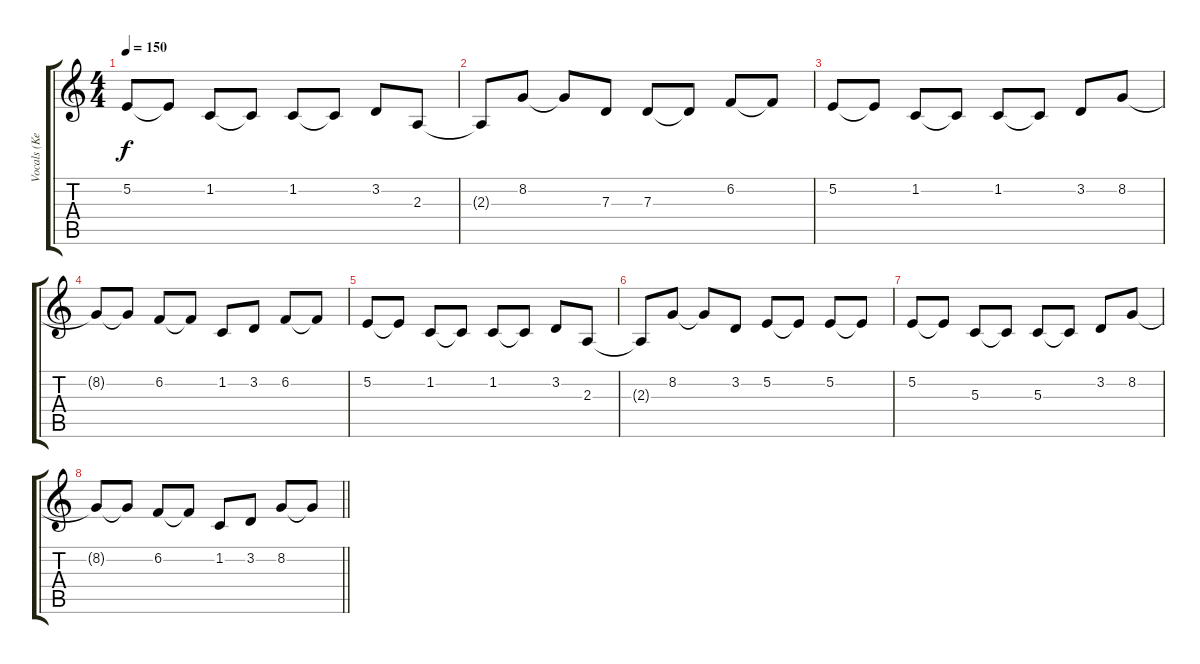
\track ("Vocals (Kele)" "Vocals (Ke") {instrument altosax}
\staff {score tabs}
\tuning (E4 B3 G3 D3 A2 E2) {hide}
\ts (4 4)
\tempo 150
\clef g2
\ks c
5.2.8{dy f} 5.2{t}.8 1.2.8 1.2{t}.8 1.2.8 1.2{t}.8 3.2.8 2.3.8 |
2.3{t}.8 8.2.8 8.2{t}.8 7.3.8 7.3.8 7.3{t}.8 6.2.8 6.2{t}.8 |
5.2.8 5.2{t}.8 1.2.8 1.2{t}.8 1.2.8 1.2{t}.8 3.2.8 8.2.8 |
8.2{t}.8 8.2{t}.8 6.2.8 6.2{t}.8 1.2.8 3.2.8 6.2.8 6.2{t}.8 |
5.2.8 5.2{t}.8 1.2.8 1.2{t}.8 1.2.8 1.2{t}.8 3.2.8 2.3.8 |
2.3{t}.8 8.2.8 8.2{t}.8 3.2.8 5.2.8 5.2{t}.8 5.2.8 5.2{t}.8 |
5.2.8 5.2{t}.8 5.3.8 5.3{t}.8 5.3.8 5.3{t}.8 3.2.8 8.2.8 |
\barLineRight lightlight
8.2{t}.8 8.2{t}.8 6.2.8 6.2{t}.8 1.2.8 3.2.8 8.2.8 8.2{t}.8
